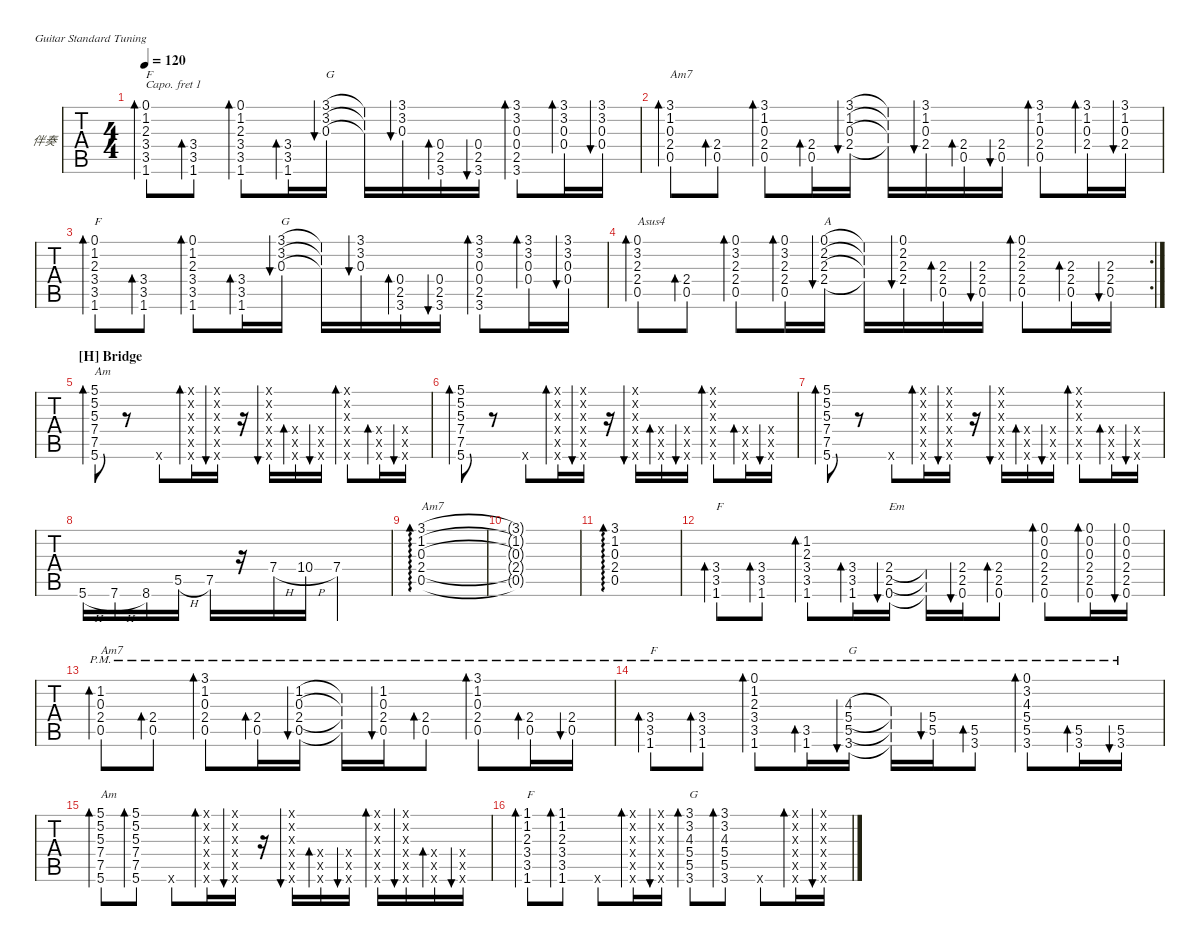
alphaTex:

\defaultSystemsLayout 4
\hideDynamics
\bracketExtendMode nobrackets
\firstSystemTrackNameOrientation horizontal
\extendBarLines
\chordDiagramsInScore
\track ("伴奏" "伴奏") {defaultSystemsLayout 4 instrument acousticguitarsteel}
\staff {tabs}
\capo 1
\tuning (E4 B3 G3 D3 A2 E2)
\ts (4 4)
\scale
0.242903
\tempo 120
\accidentals auto
\clef g2
\ottava regular
\simile none
\ks db
(1.6{acc b} 0.1{acc forcenatural} 1.2{acc b} 2.3{acc b} 3.4{acc b} 3.5{acc b}).8{bd 30 txt "F" dy mf beam Up} (1.6{acc b} 3.5{acc b} 3.4{acc b}).8{bd 30 beam Up} (1.6{acc b} 0.1{acc forcenatural} 1.2{acc b} 2.3{acc b} 3.4{acc b} 3.5{acc b}).8{bd 30 beam Up} (1.6{acc b} 3.5{acc b} 3.4{acc b}).16{bd 30 beam Up} (3.1{acc b} 3.2{acc b} 0.3{acc b}).16{bu 30 txt "G" beam Up} (3.1{t acc b} 3.2{t acc b} 0.3{t acc b}).16{beam Up} (3.1{acc b} 3.2{acc b} 0.3{acc b}).16{bu 30 beam Up} (3.6{acc b} 2.5{acc forcenatural} 0.4{acc b}).16{bd 30 beam Up} (3.6{acc b} 2.5{acc forcenatural} 0.4{acc b}).16{bu 30 beam Up} (3.6{acc b} 2.5{acc forcenatural} 0.4{acc b} 3.1{acc b} 3.2{acc b} 0.3{acc b}).8{bd 30 beam Down} (0.4{acc b} 3.1{acc b} 3.2{acc b} 0.3{acc b}).16{bd 30 beam Down} (0.4{acc b} 3.1{acc b} 3.2{acc b} 0.3{acc b}).16{bu 30 beam Down} |
\scale
0.242903 (0.5{acc b} 2.4{acc forcenatural} 0.3{acc b} 1.2{acc b} 3.1{acc b}).8{bd 30 txt "Am7" beam Up} (0.5{acc b} 2.4{acc forcenatural}).8{bd 30 beam Up} (0.5{acc b} 2.4{acc forcenatural} 0.3{acc b} 1.2{acc b} 3.1{acc b}).8{bd 30 beam Up} (0.5{acc b} 2.4{acc forcenatural}).16{bd 30 beam Up} (2.4{acc forcenatural} 0.3{acc b} 1.2{acc b} 3.1{acc b}).16{bu 30 beam Up} (2.4{t acc forcenatural} 0.3{t acc b} 1.2{t acc b} 3.1{t acc b}).16{beam Up} (2.4{acc forcenatural} 0.3{acc b} 1.2{acc b} 3.1{acc b}).16{bu 30 beam Up} (0.5{acc b} 2.4{acc forcenatural}).16{bd 30 beam Up} (0.5{acc b} 2.4{acc forcenatural}).16{bu 30 beam Up} (0.5{acc b} 2.4{acc forcenatural} 0.3{acc b} 1.2{acc b} 3.1{acc b}).8{bd 30 beam Down} (2.4{acc forcenatural} 0.3{acc b} 1.2{acc b} 3.1{acc b}).16{bd 30 beam Down} (2.4{acc forcenatural} 0.3{acc b} 1.2{acc b} 3.1{acc b}).16{bu 30 beam Down} |
\scale
0.271292 (1.6{acc b} 0.1{acc forcenatural} 1.2{acc b} 2.3{acc b} 3.4{acc b} 3.5{acc b}).8{bd 30 txt "F" beam Up} (1.6{acc b} 3.5{acc b} 3.4{acc b}).8{bd 30 beam Up} (1.6{acc b} 0.1{acc forcenatural} 1.2{acc b} 2.3{acc b} 3.4{acc b} 3.5{acc b}).8{bd 30 beam Up} (1.6{acc b} 3.5{acc b} 3.4{acc b}).16{bd 30 beam Up} (3.1{acc b} 3.2{acc b} 0.3{acc b}).16{bu 30 txt "G" beam Up} (3.1{t acc b} 3.2{t acc b} 0.3{t acc b}).16{beam Up} (3.1{acc b} 3.2{acc b} 0.3{acc b}).16{bu 30 beam Up} (3.6{acc b} 2.5{acc forcenatural} 0.4{acc b}).16{bd 30 beam Up} (3.6{acc b} 2.5{acc forcenatural} 0.4{acc b}).16{bu 30 beam Up} (3.6{acc b} 2.5{acc forcenatural} 0.4{acc b} 3.1{acc b} 3.2{acc b} 0.3{acc b}).8{bd 30 beam Down} (0.4{acc b} 3.1{acc b} 3.2{acc b} 0.3{acc b}).16{bd 30 beam Down} (0.4{acc b} 3.1{acc b} 3.2{acc b} 0.3{acc b}).16{bu 30 beam Down} |
\rc 2
\scale
0.242903 (0.5{acc b} 2.4{acc forcenatural} 2.3{acc b} 3.2{acc b} 0.1{acc forcenatural}).8{bd 30 txt "Asus4" beam Up} (0.5{acc b} 2.4{acc forcenatural}).8{bd 30 beam Up} (0.5{acc b} 2.4{acc forcenatural} 2.3{acc b} 3.2{acc b} 0.1{acc forcenatural}).8{bd 30 beam Up} (0.5{acc b} 2.4{acc forcenatural} 0.1{acc forcenatural} 3.2{acc b} 2.3{acc b}).16{bd 30 beam Up} (2.2{acc forcenatural} 2.3{acc b} 2.4{acc forcenatural} 0.1{acc forcenatural}).16{bu 30 txt "A" beam Up} (0.1{t acc forcenatural} 2.2{t acc forcenatural} 2.3{t acc b} 2.4{t acc forcenatural}).16{beam Up} (2.4{acc forcenatural} 2.3{acc b} 2.2{acc forcenatural} 0.1{acc forcenatural}).16{bu 30 beam Up} (0.5{acc b} 2.4{acc forcenatural} 2.3{acc b}).16{bd 30 beam Up} (0.5{acc b} 2.4{acc forcenatural} 2.3{acc b}).16{bu 30 beam Up} (0.5{acc b} 2.4{acc forcenatural} 2.3{acc b} 2.2{acc forcenatural} 0.1{acc forcenatural}).8{bd 30 beam Up} (0.5{acc b} 2.4{acc forcenatural} 2.3{acc b}).16{bd 30 beam Up} (0.5{acc b} 2.4{acc forcenatural} 2.3{acc b}).16{bu 30 beam Up} |
\section ("H" "Bridge")
\scale
0.242903 (5.6{acc b} 7.5{acc forcenatural} 7.4{acc b} 5.3{acc b} 5.2{acc forcenatural} 5.1{acc b}).8{bd 30 txt "Am" beam Down} r.8{beam Down} 0.6{x acc forcenatural}.8{beam Up} (0.6{x acc forcenatural} 0.5{x acc b} 0.4{x acc b} 0.3{x acc b} 0.2{x acc forcenatural} 0.1{x acc forcenatural}).16{bd 30 beam Up} (0.6{x acc forcenatural} 0.5{x acc b} 0.4{x acc b} 0.3{x acc b} 0.2{x acc forcenatural} 0.1{x acc forcenatural}).16{bu 30 beam Up} r.16{beam Down} (0.6{x acc forcenatural} 0.5{x acc b} 0.4{x acc b} 0.3{x acc b} 0.2{x acc forcenatural} 0.1{x acc forcenatural}).16{bu 30 beam Up} (0.6{x acc forcenatural} 0.5{x acc b} 0.4{x acc b}).16{bd 30 beam Up} (0.6{x acc forcenatural} 0.5{x acc b} 0.4{x acc b}).16{bu 30 beam Up} (0.6{x acc forcenatural} 0.5{x acc b} 0.4{x acc b} 0.3{x acc b} 0.2{x acc forcenatural} 0.1{x acc forcenatural}).8{bd 30 beam Up} (0.6{x acc forcenatural} 0.5{x acc b} 0.4{x acc b}).16{bd 30 beam Up} (0.6{x acc forcenatural} 0.5{x acc b} 0.4{x acc b}).16{bu 30 beam Up} |
\scale
0.242903 (5.6{acc b} 7.5{acc forcenatural} 7.4{acc b} 5.3{acc b} 5.2{acc forcenatural} 5.1{acc b}).8{bd 30 beam Down} r.8{beam Down} 0.6{x acc forcenatural}.8{beam Up} (0.6{x acc forcenatural} 0.5{x acc b} 0.4{x acc b} 0.3{x acc b} 0.2{x acc forcenatural} 0.1{x acc forcenatural}).16{bd 30 beam Up} (0.6{x acc forcenatural} 0.5{x acc b} 0.4{x acc b} 0.3{x acc b} 0.2{x acc forcenatural} 0.1{x acc forcenatural}).16{bu 30 beam Up} r.16{beam Down} (0.6{x acc forcenatural} 0.5{x acc b} 0.4{x acc b} 0.3{x acc b} 0.2{x acc forcenatural} 0.1{x acc forcenatural}).16{bu 30 beam Up} (0.6{x acc forcenatural} 0.5{x acc b} 0.4{x acc b}).16{bd 30 beam Up} (0.6{x acc forcenatural} 0.5{x acc b} 0.4{x acc b}).16{bu 30 beam Up} (0.6{x acc forcenatural} 0.5{x acc b} 0.4{x acc b} 0.3{x acc b} 0.2{x acc forcenatural} 0.1{x acc forcenatural}).8{bd 30 beam Up} (0.6{x acc forcenatural} 0.5{x acc b} 0.4{x acc b}).16{bd 30 beam Up} (0.6{x acc forcenatural} 0.5{x acc b} 0.4{x acc b}).16{bu 30 beam Up} |
\scale
0.271292 (5.6{acc b} 7.5{acc forcenatural} 7.4{acc b} 5.3{acc b} 5.2{acc forcenatural} 5.1{acc b}).8{bd 30 beam Down} r.8{beam Down} 0.6{x acc forcenatural}.8{beam Up} (0.6{x acc forcenatural} 0.5{x acc b} 0.4{x acc b} 0.3{x acc b} 0.2{x acc forcenatural} 0.1{x acc forcenatural}).16{bd 30 beam Up} (0.6{x acc forcenatural} 0.5{x acc b} 0.4{x acc b} 0.3{x acc b} 0.2{x acc forcenatural} 0.1{x acc forcenatural}).16{bu 30 beam Up} r.16{beam Down} (0.6{x acc forcenatural} 0.5{x acc b} 0.4{x acc b} 0.3{x acc b} 0.2{x acc forcenatural} 0.1{x acc forcenatural}).16{bu 30 beam Up} (0.6{x acc forcenatural} 0.5{x acc b} 0.4{x acc b}).16{bd 30 beam Up} (0.6{x acc forcenatural} 0.5{x acc b} 0.4{x acc b}).16{bu 30 beam Up} (0.6{x acc forcenatural} 0.5{x acc b} 0.4{x acc b} 0.3{x acc b} 0.2{x acc forcenatural} 0.1{x acc forcenatural}).8{bd 30 beam Up} (0.6{x acc forcenatural} 0.5{x acc b} 0.4{x acc b}).16{bd 30 beam Up} (0.6{x acc forcenatural} 0.5{x acc b} 0.4{x acc b}).16{bu 30 beam Up} |
\scale
0.242903 5.6{h acc b}.16{beam Up} 7.6{h acc forcenatural}.16{beam Up} 8.6{acc b}.16{beam Up} 5.5{h acc b}.16{beam Up} 7.5{acc forcenatural}.16{beam Up} r.16{beam Up} 7.4{h acc b}.16{beam Up} 10.4{h acc b}.16{beam Up} 7.4{acc b}.2{beam Up} |
\scale
0.242903 (0.5{acc b} 2.4{acc forcenatural} 1.2{acc b} 3.1{acc b} 0.3{acc b}).1{ad 0 txt "Am7" beam Up} |
\scale
0.242903 (0.5{t acc b} 2.4{t acc forcenatural} 0.3{t acc b} 1.2{t acc b} 3.1{t acc b}).1{beam Up} |
\scale
0.271292 (0.5{acc b} 2.4{acc forcenatural} 1.2{acc b} 3.1{acc b} 0.3{acc b}).1{ad 0 beam Up} |
\scale
0.242903 (1.6{acc b} 3.5{acc b} 3.4{acc b}).8{bd 30 txt "F" beam Up} (1.6{acc b} 3.5{acc b} 3.4{acc b}).8{bd 30 beam Up} (2.3{acc b} 1.2{acc b} 3.4{acc b} 3.5{acc b} 1.6{acc b}).8{bd 30 beam Up} (1.6{acc b} 3.5{acc b} 3.4{acc b}).16{bd 30 beam Up} (2.4{acc forcenatural} 2.5{acc forcenatural} 0.6{acc forcenatural}).16{bu 30 txt "Em" beam Up} (2.4{t acc forcenatural} 2.5{t acc forcenatural} 0.6{t acc forcenatural}).16{beam Up} (2.4{acc forcenatural} 2.5{acc forcenatural} 0.6{acc forcenatural}).16{bu 30 beam Up} (2.4{acc forcenatural} 2.5{acc forcenatural} 0.6{acc forcenatural}).8{bd 30 beam Up} (2.4{acc forcenatural} 2.5{acc forcenatural} 0.6{acc forcenatural} 0.3{acc b} 0.2{acc forcenatural} 0.1{acc forcenatural}).8{bd 30 beam Up} (2.4{acc forcenatural} 2.5{acc forcenatural} 0.6{acc forcenatural} 0.3{acc b} 0.2{acc forcenatural} 0.1{acc forcenatural}).16{bd 30 beam Up} (2.4{acc forcenatural} 2.5{acc forcenatural} 0.6{acc forcenatural} 0.3{acc b} 0.2{acc forcenatural} 0.1{acc forcenatural}).16{bu 30 beam Up} |
\scale
0.242903 (0.5{pm acc b} 2.4{pm acc forcenatural} 1.2{pm acc b} 0.3{pm acc b}).8{bd 30 txt "Am7" beam Up} (0.5{pm acc b} 2.4{pm acc forcenatural}).8{bd 30 beam Up} (0.5{pm acc b} 2.4{pm acc forcenatural} 1.2{acc b} 0.3{acc b} 3.1{acc b}).8{bd 30 beam Up} (0.5{pm acc b} 2.4{pm acc forcenatural}).16{bd 30 beam Up} (0.5{pm acc b} 2.4{pm acc forcenatural} 1.2{pm acc b} 0.3{pm acc b}).16{bu 30 beam Up} (0.5{pm t acc b} 2.4{pm t acc forcenatural} 1.2{pm t acc b} 0.3{pm t acc b}).16{beam Up} (0.5{pm acc b} 2.4{pm acc forcenatural} 1.2{pm acc b} 0.3{pm acc b}).16{bu 30 beam Up} (0.5{pm acc b} 2.4{pm acc forcenatural}).8{bd 30 beam Up} (0.5{pm acc b} 2.4{acc forcenatural} 1.2{acc b} 0.3{acc b} 3.1{acc b}).8{bd 30 beam Up} (0.5{pm acc b} 2.4{pm acc forcenatural}).16{bd 30 beam Up} (0.5{pm acc b} 2.4{pm acc forcenatural}).16{bu 30 beam Up} |
\scale
0.242903 (1.6{pm acc b} 3.5{pm acc b} 3.4{pm acc b}).8{bd 30 txt "F" beam Up} (1.6{pm acc b} 3.5{pm acc b} 3.4{pm acc b}).8{bd 30 beam Up} (1.6{pm acc b} 3.5{pm acc b} 3.4{acc b} 0.1{acc forcenatural} 1.2{acc b} 2.3{acc b}).8{bd 30 beam Up} (1.6{pm acc b} 3.5{pm acc b}).16{bd 30 beam Up} (4.3{pm acc forcenatural} 5.4{pm acc b} 5.5{pm acc b} 3.6{pm acc b}).16{bu 30 txt "G" beam Up} (4.3{pm t acc forcenatural} 5.4{pm t acc b} 5.5{pm t acc b} 3.6{pm t acc b}).16{beam Up} (5.4{pm acc b} 5.5{pm acc b}).16{bu 30 beam Up} (3.6{pm acc b} 5.5{pm acc b}).8{bd 30 beam Up} (3.6{pm acc b} 5.5{acc b} 4.3{pm acc forcenatural} 5.4{acc b} 3.2{acc b} 0.1{acc forcenatural}).8{bd 30 beam Up} (3.6{pm acc b} 5.5{pm acc b}).16{bd 30 beam Up} (3.6{pm acc b} 5.5{pm acc b}).16{bu 30 beam Up} |
\scale
0.271292 (5.6{acc b} 7.5{acc forcenatural} 7.4{acc b} 5.3{acc b} 5.2{acc forcenatural} 5.1{acc b}).8{bd 30 txt "Am" beam Down} (5.6{st acc b} 7.5{st acc forcenatural} 7.4{st acc b} 5.3{st acc b} 5.2{st acc forcenatural} 5.1{st acc b}).8{bd 30 beam Down} 0.6{x acc forcenatural}.8{beam Up} (0.6{x acc forcenatural} 0.5{x acc b} 0.4{x acc b} 0.3{x acc b} 0.2{x acc forcenatural} 0.1{x acc forcenatural}).16{bd 30 beam Up} (0.6{x acc forcenatural} 0.5{x acc b} 0.4{x acc b} 0.3{x acc b} 0.2{x acc forcenatural} 0.1{x acc forcenatural}).16{bu 30 beam Up} r.16{beam Down} (0.6{x acc forcenatural} 0.5{x acc b} 0.4{x acc b} 0.3{x acc b} 0.2{x acc forcenatural} 0.1{x acc forcenatural}).16{bu 30 beam Up} (0.6{x acc forcenatural} 0.5{x acc b} 0.4{x acc b}).16{bd 30 beam Up} (0.6{x acc forcenatural} 0.5{x acc b} 0.4{x acc b}).16{bu 30 beam Up} (0.6{x acc forcenatural} 0.5{x acc b} 0.4{x acc b} 0.3{x acc b} 0.2{x acc forcenatural} 0.1{x acc forcenatural}).16{bd 30 beam Up} (0.6{x acc forcenatural} 0.5{x acc b} 0.4{x acc b} 0.3{x acc b} 0.2{x acc forcenatural} 0.1{x acc forcenatural}).16{bu 30 beam Up} (0.6{x acc forcenatural} 0.5{x acc b} 0.4{x acc b}).16{bd 30 beam Up} (0.6{x acc forcenatural} 0.5{x acc b} 0.4{x acc b}).16{bu 30 beam Up} |
\scale
0.242903 (1.6{acc b} 3.5{acc b} 3.4{acc b} 2.3{acc b} 1.2{acc b} 1.1{acc b}).8{bd 30 txt "F" beam Up} (1.6{st acc b} 3.5{st acc b} 3.4{st acc b} 2.3{st acc b} 1.2{st acc b} 1.1{st acc b}).8{bd 30 beam Up} 0.6{x acc forcenatural}.8{beam Up} (0.6{x acc forcenatural} 0.5{x acc b} 0.4{x acc b} 0.3{x acc b} 0.2{x acc forcenatural} 0.1{x acc forcenatural}).16{bd 30 beam Up} (0.6{x acc forcenatural} 0.5{x acc b} 0.4{x acc b} 0.3{x acc b} 0.2{x acc forcenatural} 0.1{x acc forcenatural}).16{bu 30 beam Up} (3.6{acc b} 5.5{acc b} 5.4{acc b} 4.3{acc forcenatural} 3.2{acc b} 3.1{acc b}).8{bd 30 txt "G" beam Up} (3.6{st acc b} 5.5{st acc b} 5.4{st acc b} 4.3{st acc forcenatural} 3.2{st acc b} 3.1{st acc b}).8{bd 30 beam Up} 0.6{x acc forcenatural}.8{beam Up} (0.6{x acc forcenatural} 0.5{x acc b} 0.4{x acc b} 0.3{x acc b} 0.2{x acc forcenatural} 0.1{x acc forcenatural}).16{bd 30 beam Up} (0.6{x acc forcenatural} 0.5{x acc b} 0.4{x acc b} 0.3{x acc b} 0.2{x acc forcenatural} 0.1{x acc forcenatural}).16{bu 30 beam Up}
